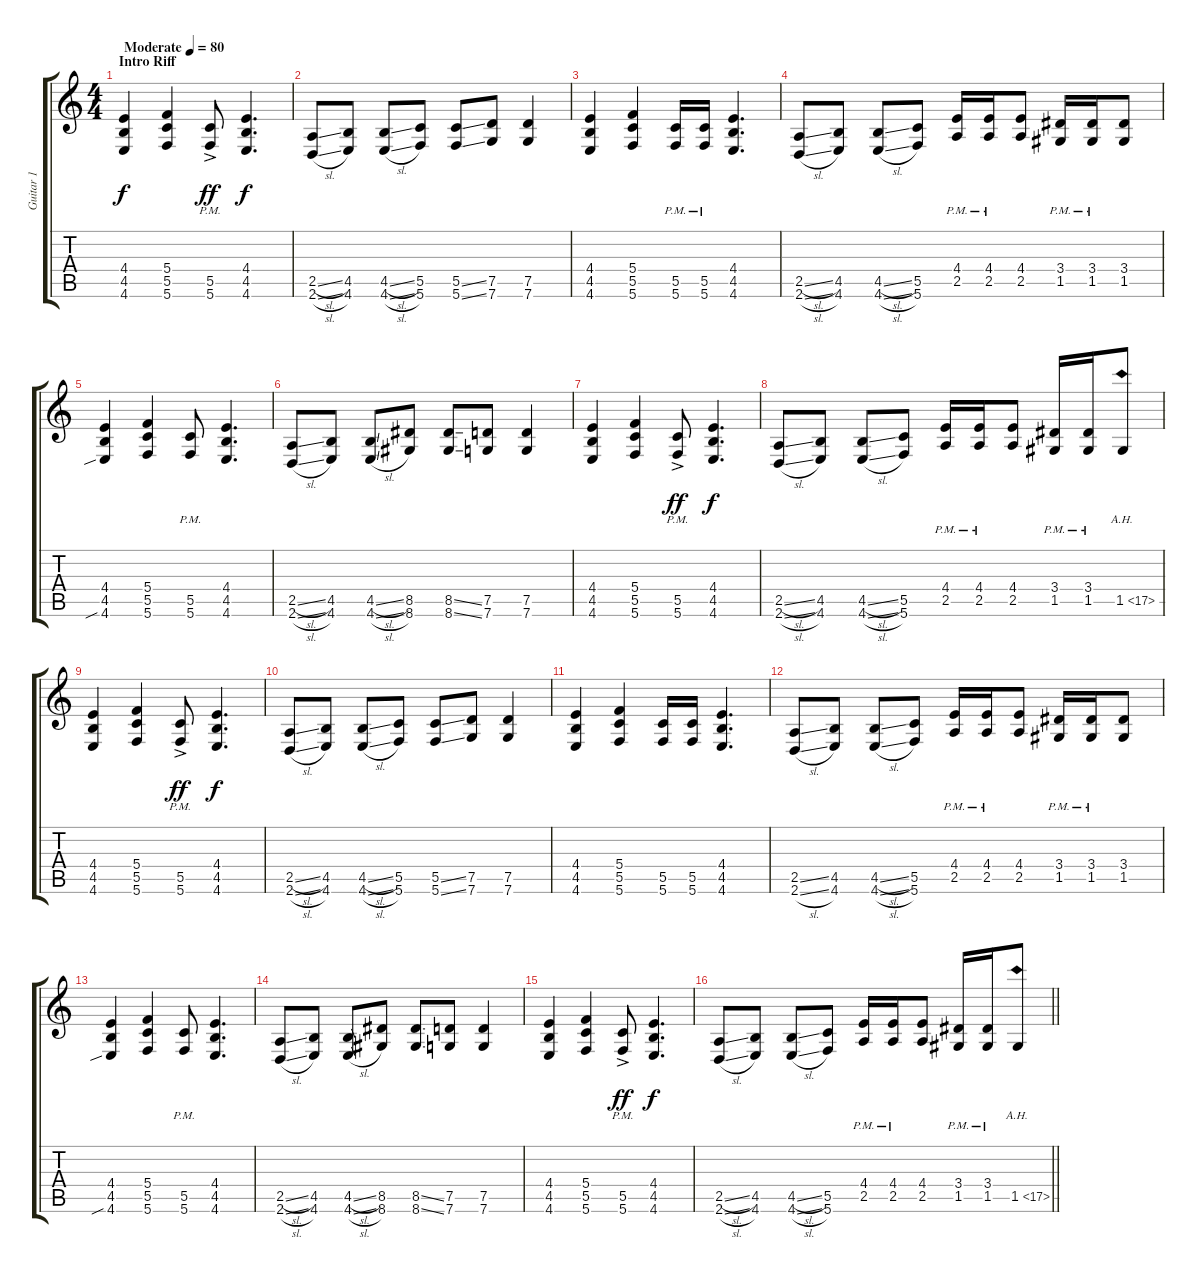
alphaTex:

\track ("Guitar 1" "Guitar 1") {instrument distortionguitar}
\staff {score tabs}
\tuning (D4 A3 F3 C3 G2 C2) {hide}
\ts (4 4)
\section ("" "Intro Riff")
\tempo (80 "Moderate")
\clef g2
\ks c
(4.4 4.5 4.6).4{dy f instrument distortionguitar} (5.4 5.5 5.6).4 (5.5{ac} 5.6{pm}).8{dy ff} (4.4 4.5 4.6).4{d dy f} |
(2.5{sl} 2.6{sl}).8 (4.5 4.6).8 (4.5{sl} 4.6{sl}).8 (5.5 5.6).8 (5.5{ss} 5.6{ss}).8 (7.5 7.6).8 (7.5 7.6).4 |
(4.4 4.5 4.6).4 (5.4 5.5 5.6).4 (5.5 5.6{pm}).16 (5.5 5.6{pm}).16 (4.4 4.5 4.6).4{d} |
(2.5{sl} 2.6{sl}).8 (4.5 4.6).8 (4.5{sl} 4.6{sl}).8 (5.5 5.6).8 (4.4 2.5{pm}).16 (4.4 2.5{pm}).16 (4.4 2.5).8 (3.4 1.5{pm}).16 (3.4 1.5{pm}).16 (3.4 1.5).8 |
(4.4 4.5 4.6{sib}).4 (5.4 5.5 5.6).4 (5.5 5.6{pm}).8 (4.4 4.5 4.6).4{d} |
(2.5{sl} 2.6{sl}).8 (4.5 4.6).8 (4.5{sl} 4.6{sl}).8 (8.5 8.6).8 (8.5{ss} 8.6{ss}).8 (7.5 7.6).8 (7.5 7.6).4 |
(4.4 4.5 4.6).4 (5.4 5.5 5.6).4 (5.5{ac} 5.6{pm}).8{dy ff} (4.4 4.5 4.6).4{d dy f} |
(2.5{sl} 2.6{sl}).8 (4.5 4.6).8 (4.5{sl} 4.6{sl}).8 (5.5 5.6).8 (4.4 2.5{pm}).16 (4.4 2.5{pm}).16 (4.4 2.5).8 (3.4 1.5{pm}).16 (3.4 1.5{pm}).16 1.5{ah 16}.8 |
(4.4 4.5 4.6).4 (5.4 5.5 5.6).4 (5.5{ac} 5.6{pm}).8{dy ff} (4.4 4.5 4.6).4{d dy f} |
(2.5{sl} 2.6{sl}).8 (4.5 4.6).8 (4.5{sl} 4.6{sl}).8 (5.5 5.6).8 (5.5{ss} 5.6{ss}).8 (7.5 7.6).8 (7.5 7.6).4 |
(4.4 4.5 4.6).4 (5.4 5.5 5.6).4 (5.5 5.6).16 (5.5 5.6).16 (4.4 4.5 4.6).4{d} |
(2.5{ss} 2.6{sl}).8 (4.5 4.6).8 (4.5{sl} 4.6{sl}).8 (5.5 5.6).8 (4.4{pm} 2.5{pm}).16 (4.4{pm} 2.5{pm}).16 (4.4 2.5).8 (3.4{pm} 1.5{pm}).16 (3.4{pm} 1.5{pm}).16 (3.4 1.5).8 |
(4.4 4.5 4.6{sib}).4 (5.4 5.5 5.6).4 (5.5 5.6{pm}).8 (4.4 4.5 4.6).4{d} |
(2.5{sl} 2.6{sl}).8 (4.5 4.6).8 (4.5{sl} 4.6{sl}).8 (8.5 8.6).8 (8.5{ss} 8.6{ss}).8 (7.5 7.6).8 (7.5 7.6).4 |
(4.4 4.5 4.6).4 (5.4 5.5 5.6).4 (5.5{ac} 5.6{pm}).8{dy ff} (4.4 4.5 4.6).4{d dy f} |
\barLineRight lightlight
(2.5{sl} 2.6{sl}).8 (4.5 4.6).8 (4.5{sl} 4.6{sl}).8 (5.5 5.6).8 (4.4 2.5{pm}).16 (4.4 2.5{pm}).16 (4.4 2.5).8 (3.4 1.5{pm}).16 (3.4 1.5{pm}).16 1.5{ah 16}.8
